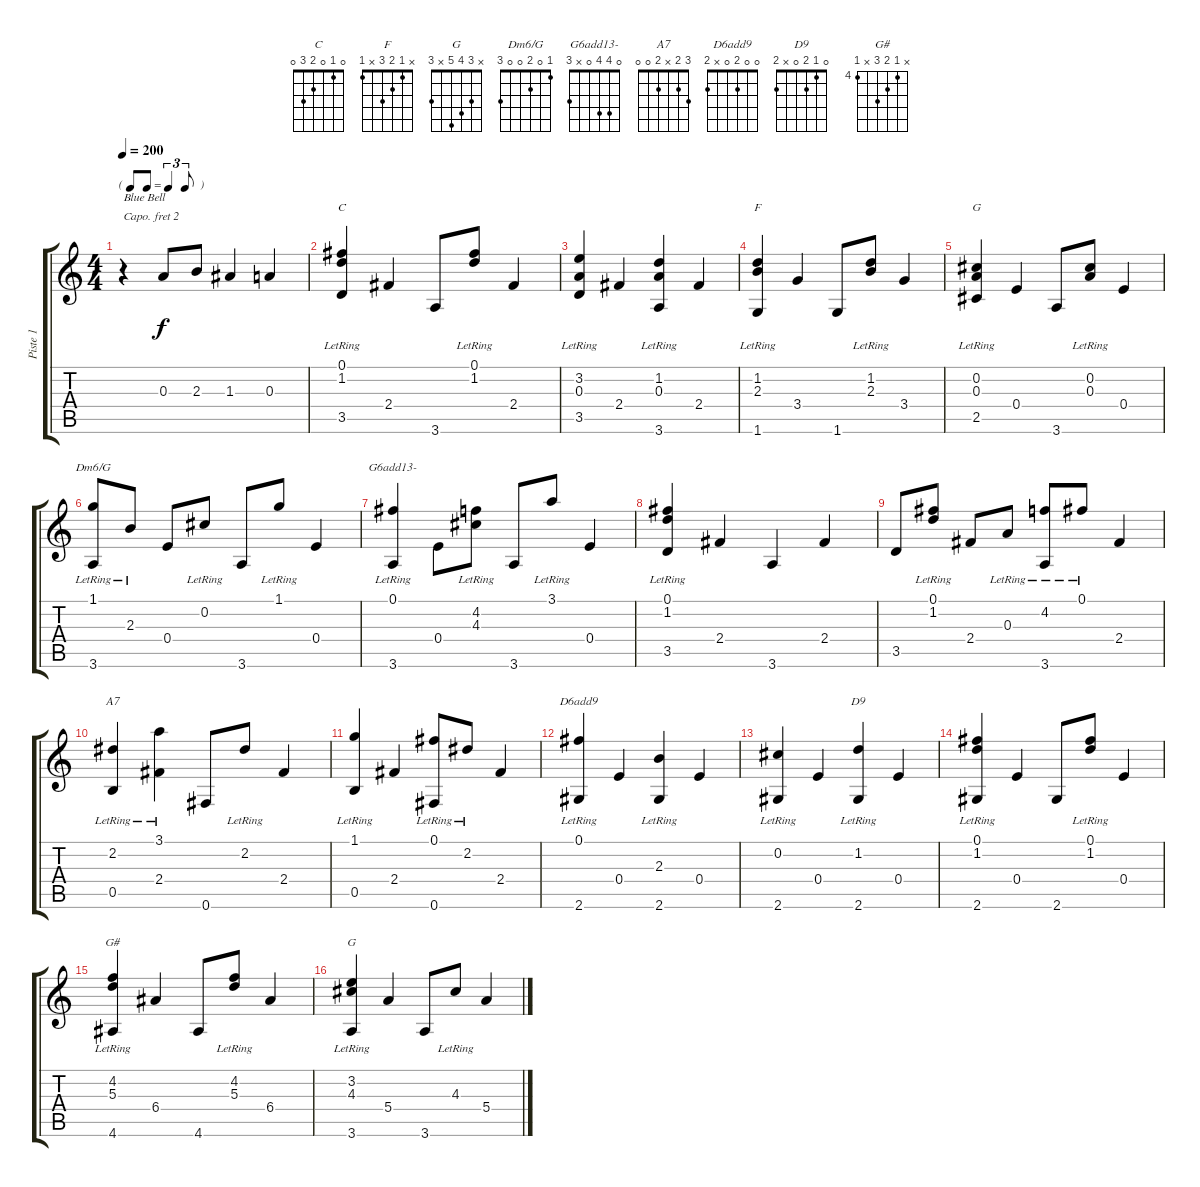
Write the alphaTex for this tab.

\track ("Piste 1" "Piste 1") {instrument acousticguitarnylon}
\staff {score tabs}
\capo 2
\tuning (E4 B3 G3 D3 A2 E2) {hide}
\chord ("C" 0 1 0 2 3 0)
\chord ("F" x 1 2 3 x 1)
\chord ("G" x 0 0 0 2 3)
\chord ("Dm6/G" 1 0 2 0 0 3)
\chord ("G6add13-" 0 4 4 0 x 3)
\chord ("A7" 3 2 x 2 0 0)
\chord ("D6add9" 0 0 2 0 x 2)
\chord ("D9" 0 1 2 0 x 2)
\chord ("G#" x 4 5 6 x 4) {firstfret 4}
\chord ("G" x 3 4 5 x 3)
\ts (4 4)
\tf triplet8th
\tempo 200
\clef g2
\ks c
r.4{txt "Blue Bell" dy f instrument acousticguitarnylon} 0.3.8 2.3.8 1.3.4 0.3.4 |
(0.1{lr} 1.2{lr} 3.5).4{ch "C"} 2.4.4 3.6.8 (0.1{lr} 1.2{lr}).8 2.4.4 |
(3.2{lr} 0.3{lr} 3.5).4 2.4.4 (1.2{lr} 0.3{lr} 3.6).4 2.4.4 |
(1.2{lr} 2.3{lr} 1.6).4{ch "F"} 3.4.4 1.6.8 (1.2{lr} 2.3{lr}).8 3.4.4 |
(0.2{lr} 0.3{lr} 2.5).4{ch "G"} 0.4.4 3.6.8 (0.2{lr} 0.3{lr}).8 0.4.4 |
(1.1{lr} 3.6).8{ch "Dm6/G"} 2.3{lr}.8 0.4.8 0.2{lr}.8 3.6.8 1.1{lr}.8 0.4.4 |
(0.1{lr} 3.6).4{ch "G6add13-"} 0.4.8 (4.2{lr} 4.3{lr}).8 3.6.8 3.1{lr}.8 0.4.4 |
(0.1{lr} 1.2{lr} 3.5).4 2.4.4 3.6.4 2.4.4 |
3.5.8 (0.1{lr} 1.2{lr}).8 2.4.8 0.3{lr}.8 (4.2{lr} 3.6).8 0.1{lr}.8 2.4.4 |
(2.2{lr} 0.5).4{ch "A7"} (3.1{lr} 2.4).4 0.6.8 2.2{lr}.8 2.4.4 |
(1.1{lr} 0.5).4 2.4.4 (0.1{lr} 0.6).8 2.2{lr}.8 2.4.4 |
(0.1{lr} 2.6).4{ch "D6add9"} 0.4.4 (2.3{lr} 2.6).4 0.4.4 |
(0.2{lr} 2.6).4 0.4.4 (1.2{lr} 2.6).4{ch "D9"} 0.4.4 |
(0.1{lr} 1.2{lr} 2.6).4 0.4.4 2.6.8 (0.1{lr} 1.2{lr}).8 0.4.4 |
(4.2{lr} 5.3{lr} 4.6).4{ch "G#"} 6.4.4 4.6.8 (4.2{lr} 5.3{lr}).8 6.4.4 |
(3.2{lr} 4.3{lr} 3.6).4{ch "G"} 5.4.4 3.6.8 4.3{lr}.8 5.4.4
